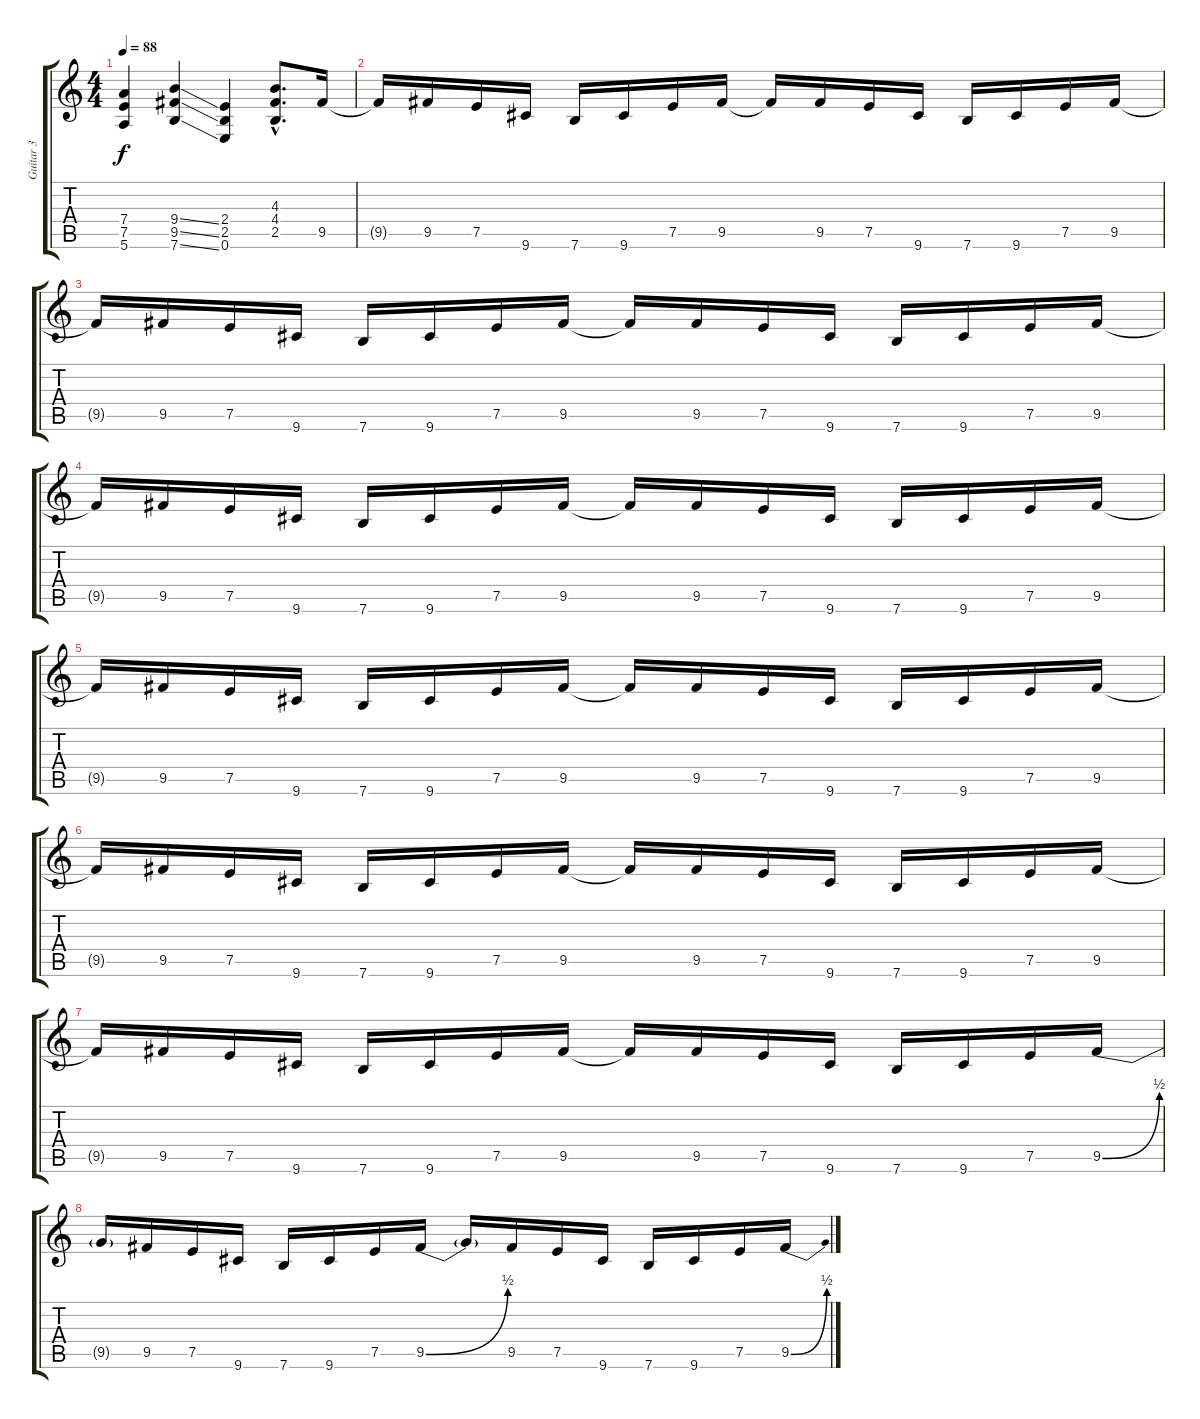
\track ("Guitar 3" "Guitar 3") {instrument overdrivenguitar}
\staff {score tabs}
\tuning (E4 B3 G3 D3 A2 E2) {hide}
\ts (4 4)
\tempo 88
\clef g2
\ks c
(7.4 7.5 5.6).4{dy f} (9.4{ss} 9.5{ss} 7.6{ss}).4 (2.4 2.5 0.6).4 (4.3{hac} 4.4{hac} 2.5{hac}).8{d} 9.5.16 |
9.5{t}.16 9.5.16 7.5.16 9.6.16 7.6.16 9.6.16 7.5.16 9.5.16 9.5{t}.16 9.5.16 7.5.16 9.6.16 7.6.16 9.6.16 7.5.16 9.5.16 |
9.5{t}.16 9.5.16 7.5.16 9.6.16 7.6.16 9.6.16 7.5.16 9.5.16 9.5{t}.16 9.5.16 7.5.16 9.6.16 7.6.16 9.6.16 7.5.16 9.5.16 |
9.5{t}.16 9.5.16 7.5.16 9.6.16 7.6.16 9.6.16 7.5.16 9.5.16 9.5{t}.16 9.5.16 7.5.16 9.6.16 7.6.16 9.6.16 7.5.16 9.5.16 |
9.5{t}.16 9.5.16 7.5.16 9.6.16 7.6.16 9.6.16 7.5.16 9.5.16 9.5{t}.16 9.5.16 7.5.16 9.6.16 7.6.16 9.6.16 7.5.16 9.5.16 |
9.5{t}.16 9.5.16 7.5.16 9.6.16 7.6.16 9.6.16 7.5.16 9.5.16 9.5{t}.16 9.5.16 7.5.16 9.6.16 7.6.16 9.6.16 7.5.16 9.5.16 |
9.5{t}.16 9.5.16 7.5.16 9.6.16 7.6.16 9.6.16 7.5.16 9.5.16 9.5{t}.16 9.5.16 7.5.16 9.6.16 7.6.16 9.6.16 7.5.16 9.5{be (bend 0 0 60 2)}.16 |
9.5{t}.16 9.5.16 7.5.16 9.6.16 7.6.16 9.6.16 7.5.16 9.5{be (bend 0 0 60 2)}.16 9.5{t}.16 9.5.16 7.5.16 9.6.16 7.6.16 9.6.16 7.5.16 9.5{be (bend 0 0 60 2)}.16
